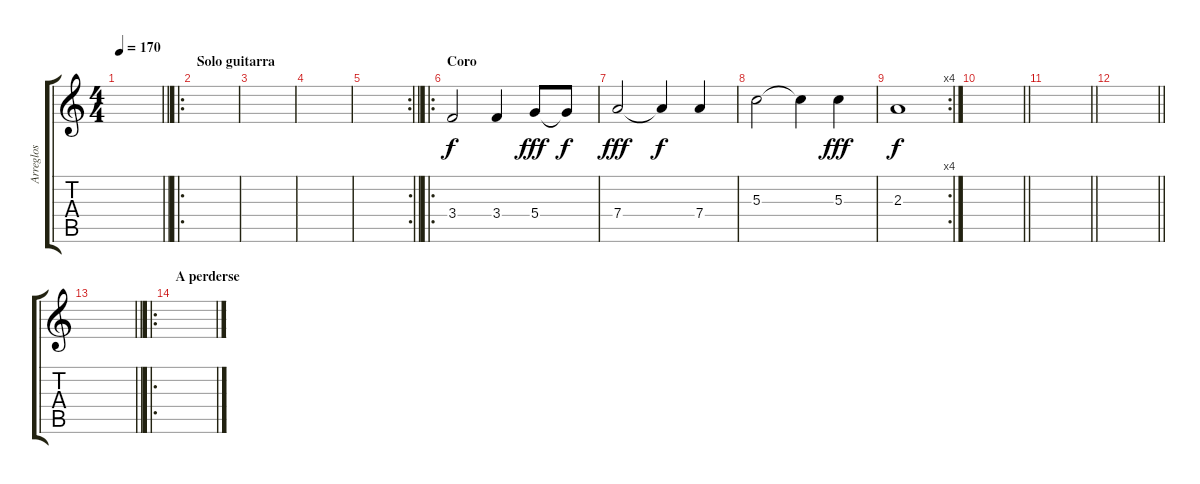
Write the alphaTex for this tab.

\track ("Arreglos" "Arreglos") {instrument electricguitarjazz}
\staff {score tabs}
\tuning (E4 B3 G3 D3 A2 E2) {hide}
\ts (4 4)
\tempo 170
\clef g2
\barLineRight lightlight
\ks c
|
\ro
\section ("" "Solo guitarra")
|
|
|
\rc 2
\barLineRight lightlight
|
\ro
\section ("" "Coro")
3.4.2 3.4.4 5.4.8{dy fff} 5.4{t}.8{dy f} |
7.4.2{dy fff} 7.4{t}.4{dy f} 7.4.4 |
5.3.2 5.3{t}.4 5.3.4{dy fff} |
\rc 4
2.3.1{dy f} |
\barLineRight lightlight
|
\barLineRight lightlight
|
\barLineRight lightlight
|
\barLineRight lightlight
|
\ro
\section ("" "A perderse")
